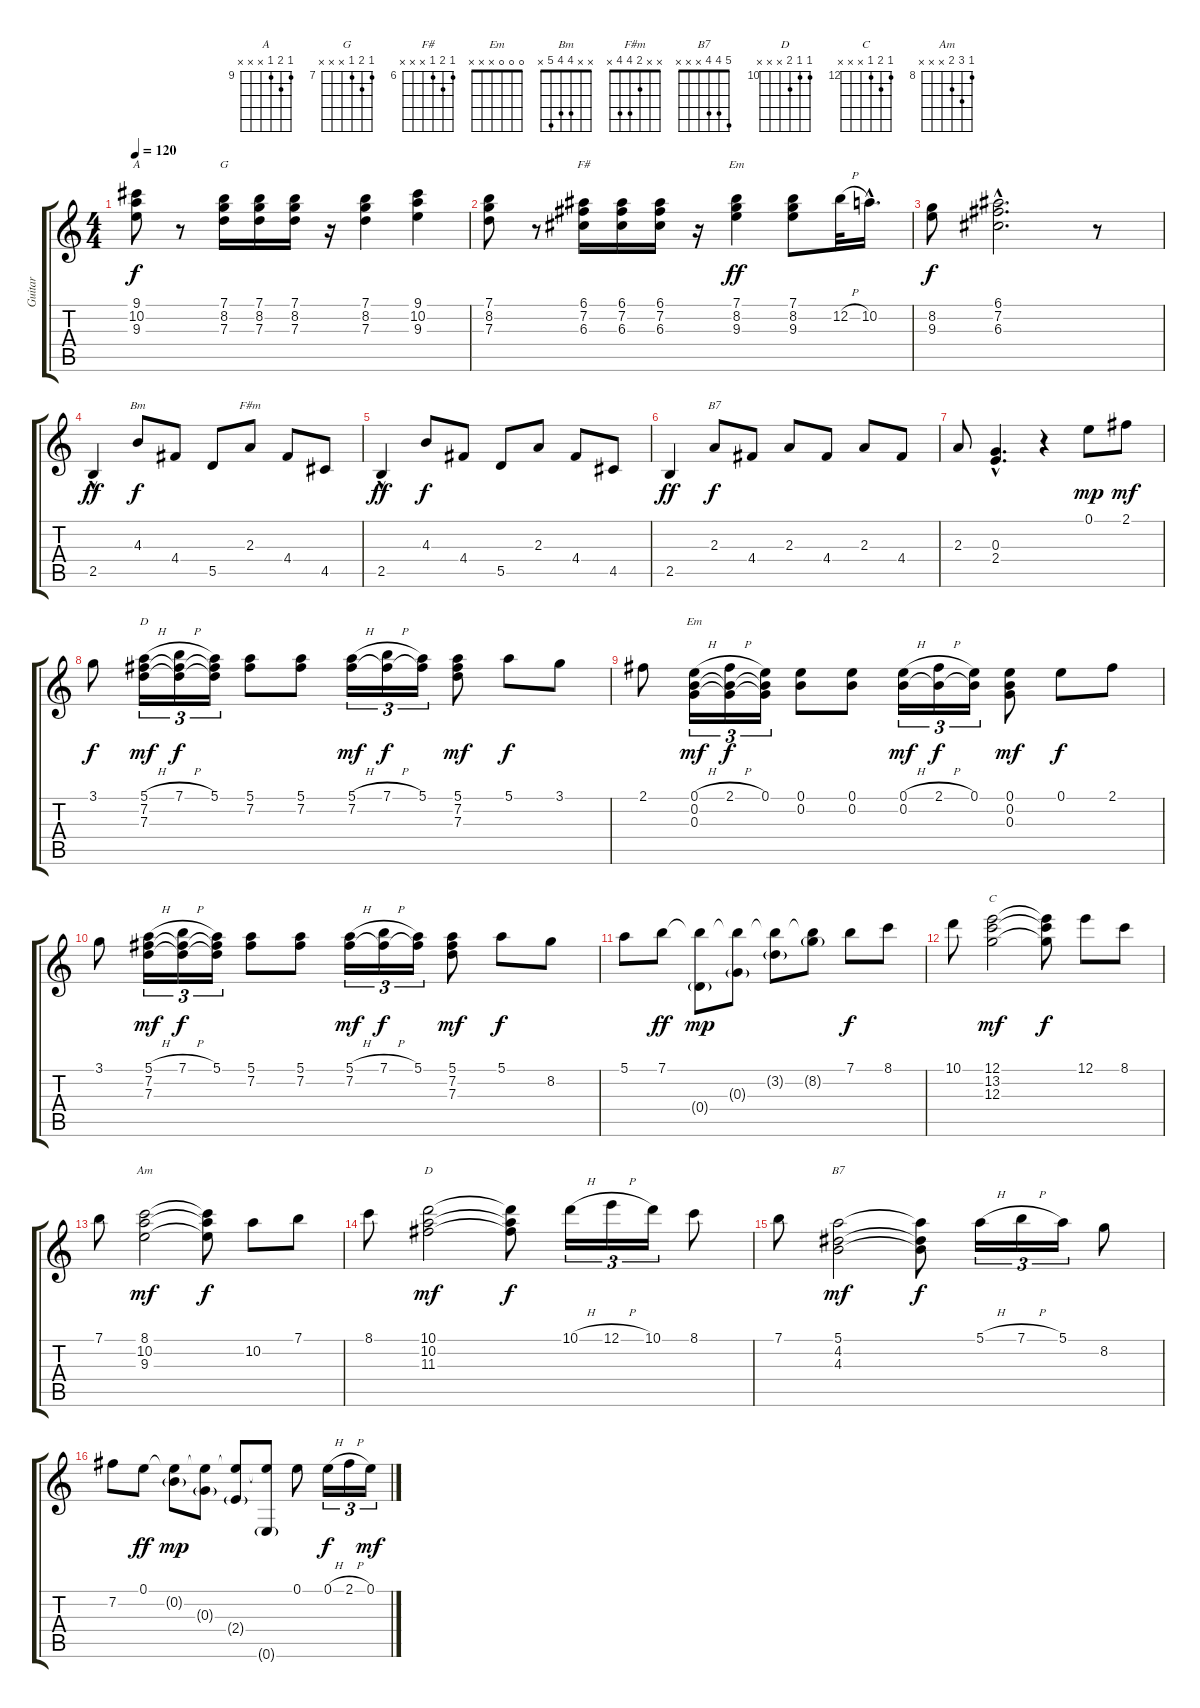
\track ("Guitar" "Guitar") {instrument acousticguitarsteel}
\staff {score tabs}
\tuning (E4 B3 G3 D3 A2 E2) {hide}
\chord ("A" 9 10 9 x x x) {firstfret 9}
\chord ("G" 7 8 7 x x x) {firstfret 7}
\chord ("F#" 6 7 6 x x x) {firstfret 6}
\chord ("Em" 7 8 9 x x x) {firstfret 7}
\chord ("Bm" x x 4 4 5 x)
\chord ("F#m" x x 2 4 4 x)
\chord ("B7" x x 2 4 2 x)
\chord ("D" 5 7 7 x x x) {firstfret 5}
\chord ("Em" 0 0 0 x x x)
\chord ("C" 12 13 12 x x x) {firstfret 12}
\chord ("Am" 8 10 9 x x x) {firstfret 8}
\chord ("D" 10 10 11 x x x) {firstfret 10}
\chord ("B7" 5 4 4 x x x)
\ts (4 4)
\tempo 120
\clef g2
\ks c
(9.1 10.2 9.3).8{ch "A" dy f} r.8 (7.1 8.2 7.3).16{ch "G"} (7.1 8.2 7.3).16 (7.1 8.2 7.3).16 r.16 (7.1 8.2 7.3).4 (9.1 10.2 9.3).4 |
(7.1 8.2 7.3).8 r.8 (6.1 7.2 6.3).16{ch "F#"} (6.1 7.2 6.3).16 (6.1 7.2 6.3).16 r.16 (7.1 8.2 9.3).4{ch "Em" dy ff} (7.1 8.2 9.3).8 12.2{h}.32 10.2{hac}.16{d} |
(8.2 9.3).8{dy f} (6.1{hac} 7.2{hac} 6.3{hac}).2{d} r.8 |
2.5{hac}.4{dy ff} 4.3.8{ch "Bm" dy f} 4.4.8 5.5.8 2.3.8{ch "F#m"} 4.4.8 4.5.8 |
2.5{hac}.4{dy ff} 4.3.8{dy f} 4.4.8 5.5.8 2.3.8 4.4.8 4.5.8 |
2.5.4{dy ff} 2.3.8{ch "B7" dy f} 4.4.8 2.3.8 4.4.8 2.3.8 4.4.8 |
2.3.8 (0.3{hac} 2.4{hac}).4{d} r.4 0.1.8{dy mp} 2.1.8{dy mf} |
3.1.8{dy f} (5.1{h} 7.2 7.3).16{tu (3 2) ch "D" dy mf} (7.1{h} 7.2{t} 7.3{t}).16{tu (3 2) dy f} (5.1 7.2{t} 7.3{t}).16{tu (3 2)} (5.1 7.2).8 (5.1 7.2).8 (5.1{h} 7.2).16{tu (3 2) dy mf} (7.1{h} 7.2{t}).16{tu (3 2) dy f} (5.1 7.2{t}).16{tu (3 2)} (5.1 7.2 7.3).8{dy mf} 5.1.8{dy f} 3.1.8 |
2.1.8 (0.1{h} 0.2 0.3).16{tu (3 2) ch "Em" dy mf} (2.1{h} 0.2{t} 0.3{t}).16{tu (3 2) dy f} (0.1 0.2{t} 0.3{t}).16{tu (3 2)} (0.1 0.2).8 (0.1 0.2).8 (0.1{h} 0.2).16{tu (3 2) dy mf} (2.1{h} 0.2{t}).16{tu (3 2) dy f} (0.1 0.2{t}).16{tu (3 2)} (0.1 0.2 0.3).8{dy mf} 0.1.8{dy f} 2.1.8 |
3.1.8 (5.1{h} 7.2 7.3).16{tu (3 2) dy mf} (7.1{h} 7.2{t} 7.3{t}).16{tu (3 2) dy f} (5.1 7.2{t} 7.3{t}).16{tu (3 2)} (5.1 7.2).8 (5.1 7.2).8 (5.1{h} 7.2).16{tu (3 2) dy mf} (7.1{h} 7.2{t}).16{tu (3 2) dy f} (5.1 7.2{t}).16{tu (3 2)} (5.1 7.2 7.3).8{dy mf} 5.1.8{dy f} 8.2.8 |
5.1.8 7.1.8{dy ff} (7.1{t} 0.4{g}).8{dy mp} (7.1{t} 0.3{g}).8 (7.1{t} 3.2{g}).8 (7.1{t} 8.2{g}).8 7.1.8{dy f} 8.1.8 |
10.1.8 (12.1 13.2 12.3).2{ch "C" dy mf} (12.1{t} 13.2{t} 12.3{t}).8{dy f} 12.1.8 8.1.8 |
7.1.8 (8.1 10.2 9.3).2{ch "Am" dy mf} (8.1{t} 10.2{t} 9.3{t}).8{dy f} 10.2.8 7.1.8 |
8.1.8 (10.1 10.2 11.3).2{ch "D" dy mf} (10.1{t} 10.2{t} 11.3{t}).8{dy f} 10.1{h}.16{tu (3 2)} 12.1{h}.16{tu (3 2)} 10.1.16{tu (3 2)} 8.1.8 |
7.1.8 (5.1 4.2 4.3).2{ch "B7" dy mf} (5.1{t} 4.2{t} 4.3{t}).8{dy f} 5.1{h}.16{tu (3 2)} 7.1{h}.16{tu (3 2)} 5.1.16{tu (3 2)} 8.2.8 |
7.2.8 0.1.8{dy ff} (0.1{t} 0.2{g}).8{dy mp} (0.1{t} 0.3{g}).8 (0.1{t} 2.4{g}).8 (0.1{t} 0.6{g}).8 0.1.8 0.1{h}.16{tu (3 2) dy f} 2.1{h}.16{tu (3 2)} 0.1.16{tu (3 2) dy mf}
